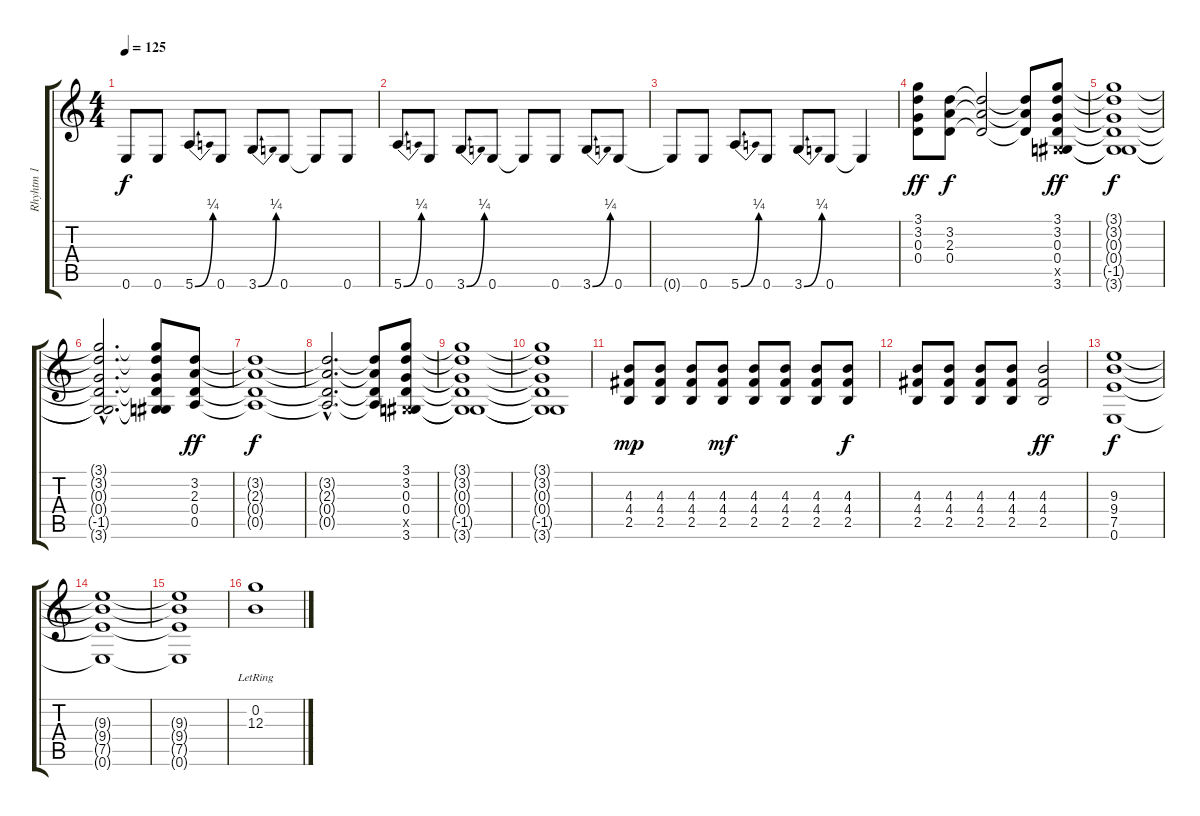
\track ("Rhyhtm 1" "Rhyhtm 1") {instrument overdrivenguitar}
\staff {score tabs}
\tuning (E4 B3 G3 D3 A2 E2) {hide}
\ts (4 4)
\tempo 125
\clef g2
\ks c
0.6{t}.8{dy f} 0.6.8 5.6{be (bend 0 0 60 1)}.8 0.6.8 3.6{be (bend 0 0 60 1)}.8 0.6.8 0.6{t}.8 0.6.8 |
5.6{be (bend 0 0 60 1)}.8 0.6.8 3.6{be (bend 0 0 60 1)}.8 0.6.8 0.6{t}.8 0.6.8 3.6{be (bend 0 0 60 1)}.8 0.6.8 |
0.6{t}.8 0.6.8 5.6{be (bend 0 0 60 1)}.8 0.6.8 3.6{be (bend 0 0 60 1)}.8 0.6.8 0.6{t}.4 |
(3.1 3.2 0.3 0.4).8{dy ff} (3.2 2.3 0.4).8{dy f} (3.2{t} 2.3{t} 0.4{t}).2 (3.2{t} 2.3{t} 0.4{t}).8 (3.1 3.2 0.3 0.4 -1.5{x} 3.6).8{dy ff} |
(3.1{t} 3.2{t} 0.3{t} 0.4{t} -1.5{t} 3.6{t}).1{dy f} |
(3.1{hac t} 3.2{hac t} 0.3{hac t} 0.4{hac t} -1.5{hac t} 3.6{hac t}).2{d} (3.1{t} 3.2{t} 0.3{t} 0.4{t} -1.5{t} 3.6{t}).8 (3.2 2.3 0.4 0.5).8{dy ff} |
(3.2{t} 2.3{t} 0.4{t} 0.5{t}).1{dy f} |
(3.2{hac t} 2.3{hac t} 0.4{hac t} 0.5{hac t}).2{d} (3.2{t} 2.3{t} 0.4{t} 0.5{t}).8 (3.1 3.2 0.3 0.4 -1.5{x} 3.6).8 |
(3.1{t} 3.2{t} 0.3{t} 0.4{t} -1.5{t} 3.6{t}).1 |
(3.1{t} 3.2{t} 0.3{t} 0.4{t} -1.5{t} 3.6{t}).1 |
(4.3 4.4 2.5).8{dy mp} (4.3 4.4 2.5).8 (4.3 4.4 2.5).8 (4.3 4.4 2.5).8{dy mf} (4.3 4.4 2.5).8 (4.3 4.4 2.5).8 (4.3 4.4 2.5).8 (4.3 4.4 2.5).8{dy f} |
(4.3 4.4 2.5).8 (4.3 4.4 2.5).8 (4.3 4.4 2.5).8 (4.3 4.4 2.5).8 (4.3 4.4 2.5).2{dy ff} |
(9.3 9.4 7.5 0.6).1{dy f} |
(9.3{t} 9.4{t} 7.5{t} 0.6{t}).1 |
(9.3{t} 9.4{t} 7.5{t} 0.6{t}).1 |
(0.2{lr} 12.3).1
